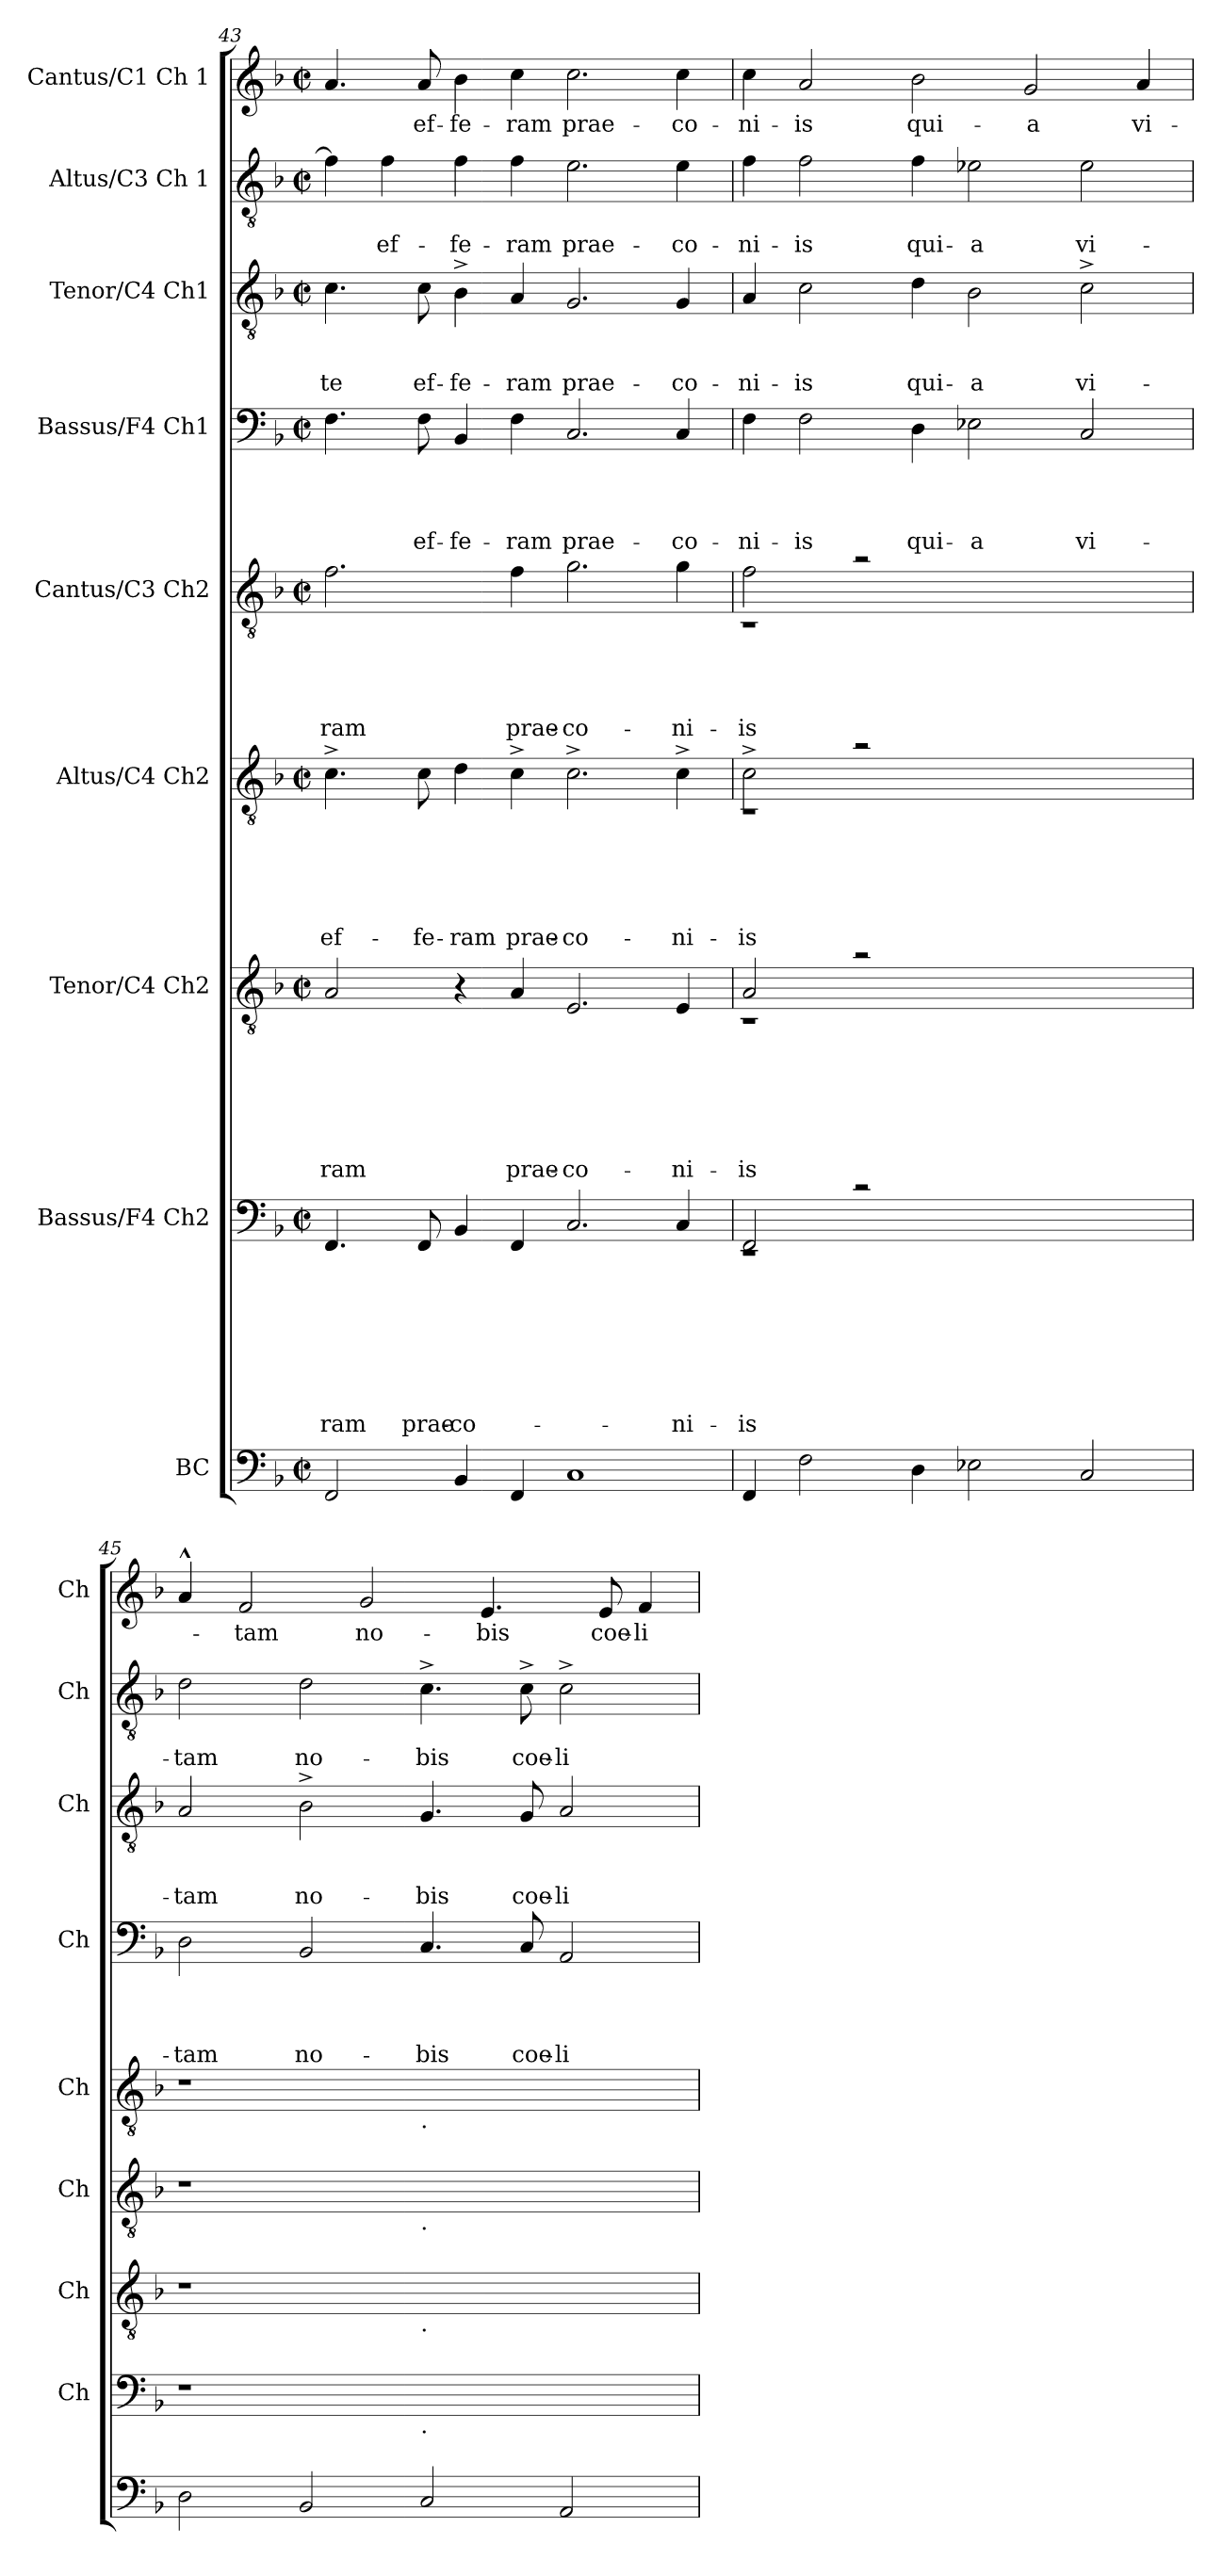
**kern	**kern	**text	**text	**text	**text	**text	**text	**text	**text	**kern	**text	**text	**text	**text	**text	**text	**text	**kern	**text	**text	**text	**text	**text	**text	**kern	**text	**text	**text	**text	**text	**kern	**text	**text	**text	**text	**kern	**text	**text	**text	**kern	**text	**text	**kern	**text
*part9	*part8	*part8	*part8	*part8	*part8	*part8	*part8	*part8	*part8	*part7	*part7	*part7	*part7	*part7	*part7	*part7	*part7	*part6	*part6	*part6	*part6	*part6	*part6	*part6	*part5	*part5	*part5	*part5	*part5	*part5	*part4	*part4	*part4	*part4	*part4	*part3	*part3	*part3	*part3	*part2	*part2	*part2	*part1	*part1
*staff9	*staff8	*staff8	*staff8	*staff8	*staff8	*staff8	*staff8	*staff8	*staff8	*staff7	*staff7	*staff7	*staff7	*staff7	*staff7	*staff7	*staff7	*staff6	*staff6	*staff6	*staff6	*staff6	*staff6	*staff6	*staff5	*staff5	*staff5	*staff5	*staff5	*staff5	*staff4	*staff4	*staff4	*staff4	*staff4	*staff3	*staff3	*staff3	*staff3	*staff2	*staff2	*staff2	*staff1	*staff1
*I"BC	*I"Bassus/F4 Ch2	*	*	*	*	*	*	*	*	*I"Tenor/C4 Ch2	*	*	*	*	*	*	*	*I"Altus/C4 Ch2	*	*	*	*	*	*	*I"Cantus/C3 Ch2	*	*	*	*	*	*I"Bassus/F4 Ch1	*	*	*	*	*I"Tenor/C4 Ch1	*	*	*	*I"Altus/C3 Ch 1	*	*	*I"Cantus/C1 Ch 1	*
*	*I'Ch	*	*	*	*	*	*	*	*	*I'Ch	*	*	*	*	*	*	*	*I'Ch	*	*	*	*	*	*	*I'Ch	*	*	*	*	*	*I'Ch	*	*	*	*	*I'Ch	*	*	*	*I'Ch	*	*	*I'Ch	*
*clefF4	*clefF4	*	*	*	*	*	*	*	*	*clefGv2	*	*	*	*	*	*	*	*clefGv2	*	*	*	*	*	*	*clefGv2	*	*	*	*	*	*clefF4	*	*	*	*	*clefGv2	*	*	*	*clefGv2	*	*	*clefG2	*
*k[b-]	*k[b-]	*	*	*	*	*	*	*	*	*k[b-]	*	*	*	*	*	*	*	*k[b-]	*	*	*	*	*	*	*k[b-]	*	*	*	*	*	*k[b-]	*	*	*	*	*k[b-]	*	*	*	*k[b-]	*	*	*k[b-]	*
*F:	*F:	*	*	*	*	*	*	*	*	*F:	*	*	*	*	*	*	*	*F:	*	*	*	*	*	*	*F:	*	*	*	*	*	*F:	*	*	*	*	*F:	*	*	*	*F:	*	*	*F:	*
*M2/2	*M2/2	*	*	*	*	*	*	*	*	*M2/2	*	*	*	*	*	*	*	*M2/2	*	*	*	*	*	*	*M2/2	*	*	*	*	*	*M2/2	*	*	*	*	*M2/2	*	*	*	*M2/2	*	*	*M2/2	*
*met(c|)	*met(c|)	*	*	*	*	*	*	*	*	*met(c|)	*	*	*	*	*	*	*	*met(c|)	*	*	*	*	*	*	*met(c|)	*	*	*	*	*	*met(c|)	*	*	*	*	*met(c|)	*	*	*	*met(c|)	*	*	*met(c|)	*
=43	=43	=43	=43	=43	=43	=43	=43	=43	=43	=43	=43	=43	=43	=43	=43	=43	=43	=43	=43	=43	=43	=43	=43	=43	=43	=43	=43	=43	=43	=43	=43	=43	=43	=43	=43	=43	=43	=43	=43	=43	=43	=43	=43	=43
!	!	!	!	!	!	!	!	!	!LO:LY:b	!	!	!	!	!	!	!	!LO:LY:b	!	!	!	!	!	!	!LO:LY:b	!	!	!	!	!	!LO:LY:b	!	!	!	!	!	!	!	!	!LO:LY:b	!	!	!	!	!
2FF/	4.FF/	.	.	.	.	.	.	.	-ram	2A/	.	.	.	.	.	.	-ram	4.c^>\	.	.	.	.	.	ef-	2.f\	.	.	.	.	-ram	4.F\	.	.	.	.	4.c\	.	.	te	4f\]	.	.	4.a/	.
!	!	!	!	!	!	!	!	!	!	!	!	!	!	!	!	!	!	!	!	!	!	!	!	!	!	!	!	!	!	!	!	!	!	!	!	!	!	!	!	!	!	!LO:LY:b	!	!
.	.	.	.	.	.	.	.	.	.	.	.	.	.	.	.	.	.	.	.	.	.	.	.	.	.	.	.	.	.	.	.	.	.	.	.	.	.	.	.	4f\	.	ef-	.	.
!	!	!	!	!	!	!	!	!	!LO:LY:b	!	!	!	!	!	!	!	!	!	!	!	!	!	!	!LO:LY:b	!	!	!	!	!	!	!	!	!	!	!LO:LY:b	!	!	!	!LO:LY:b	!	!	!	!	!LO:LY:b
.	8FF/	.	.	.	.	.	.	.	prae-	.	.	.	.	.	.	.	.	8c\	.	.	.	.	.	-fe-	.	.	.	.	.	.	8F\	.	.	.	ef-	8c\	.	.	ef-	.	.	.	8a/	ef-
!	!	!	!	!	!	!	!	!	!LO:LY:b	!	!	!	!	!	!	!	!	!	!	!	!	!	!	!LO:LY:b:rj	!	!	!	!	!	!	!	!	!	!	!LO:LY:b:rj	!	!	!	!LO:LY:b:rj	!	!	!LO:LY:b	!	!LO:LY:b:rj
4BB-/	4BB-/	.	.	.	.	.	.	.	-co-	4r	.	.	.	.	.	.	.	4d\	.	.	.	.	.	-ram	.	.	.	.	.	.	4BB-/	.	.	.	-fe-	4B-^>\	.	.	-fe-	4f\	.	-fe-	4b-\	-fe-
!	!	!	!	!	!	!	!	!	!	!	!	!	!	!	!	!	!LO:LY:b	!	!	!	!	!	!	!LO:LY:b	!	!	!	!	!	!LO:LY:b	!	!	!	!	!LO:LY:b	!	!	!	!LO:LY:b	!	!	!LO:LY:b	!	!LO:LY:b
4FF/	4FF/	.	.	.	.	.	.	.	.	4A/	.	.	.	.	.	.	prae-	4c^>\	.	.	.	.	.	prae-	4f\	.	.	.	.	prae-	4F\	.	.	.	-ram	4A/	.	.	-ram	4f\	.	-ram	4cc\	-ram
!	!	!	!	!	!	!	!	!	!	!	!	!	!	!	!	!	!LO:LY:b:rj	!	!	!	!	!	!	!LO:LY:b:rj	!	!	!	!	!	!LO:LY:b:rj	!	!	!	!	!LO:LY:b:rj	!	!	!	!LO:LY:b:rj	!	!	!LO:LY:b:rj	!	!LO:LY:b:rj
1C	2.C/	.	.	.	.	.	.	.	.	2.E/	.	.	.	.	.	.	-co-	2.c^>\	.	.	.	.	.	-co-	2.g\	.	.	.	.	-co-	2.C/	.	.	.	prae-	2.G/	.	.	prae-	2.e\	.	prae-	2.cc\	prae-
!	!	!	!	!	!	!	!	!	!LO:LY:b	!	!	!	!	!	!	!	!LO:LY:b	!	!	!	!	!	!	!LO:LY:b	!	!	!	!	!	!LO:LY:b	!	!	!	!	!LO:LY:b	!	!	!	!LO:LY:b	!	!	!LO:LY:b	!	!LO:LY:b
.	4C/	.	.	.	.	.	.	.	-ni-	4E/	.	.	.	.	.	.	-ni-	4c^>\	.	.	.	.	.	-ni-	4g\	.	.	.	.	-ni-	4C/	.	.	.	-co-	4G/	.	.	-co-	4e\	.	-co-	4cc\	-co-
=44	=44	=44	=44	=44	=44	=44	=44	=44	=44	=44	=44	=44	=44	=44	=44	=44	=44	=44	=44	=44	=44	=44	=44	=44	=44	=44	=44	=44	=44	=44	=44	=44	=44	=44	=44	=44	=44	=44	=44	=44	=44	=44	=44	=44
*	*^	*	*	*	*	*	*	*	*	*^	*	*	*	*	*	*	*	*^	*	*	*	*	*	*	*^	*	*	*	*	*	*	*	*	*	*	*	*	*	*	*	*	*	*	*
!	!	!LO:N:vis=1	!	!	!	!	!	!	!	!LO:LY:b	!	!LO:N:vis=1	!	!	!	!	!	!	!LO:LY:b	!	!LO:N:vis=1	!	!	!	!	!	!LO:LY:b	!	!LO:N:vis=1	!	!	!	!	!LO:LY:b	!	!	!	!	!LO:LY:b	!	!	!	!LO:LY:b	!	!	!LO:LY:b	!	!LO:LY:b
4FF/	2FF/	0rEE	.	.	.	.	.	.	.	-is	2A/	0rC	.	.	.	.	.	.	-is	2c^<\	0rC	.	.	.	.	.	-is	2f\	0rC	.	.	.	.	-is	4F\	.	.	.	-ni-	4A/	.	.	-ni-	4f\	.	-ni-	4cc\	-ni-
!	!	!	!	!	!	!	!	!	!	!	!	!	!	!	!	!	!	!	!	!	!	!	!	!	!	!	!	!	!	!	!	!	!	!	!	!	!	!	!LO:LY:b	!	!	!	!LO:LY:b	!	!	!LO:LY:b	!	!LO:LY:b
2F\	.	.	.	.	.	.	.	.	.	.	.	.	.	.	.	.	.	.	.	.	.	.	.	.	.	.	.	.	.	.	.	.	.	.	2F\	.	.	.	-is	2c\	.	.	-is	2f\	.	-is	2a/	-is
.	2rc	.	.	.	.	.	.	.	.	.	2ra	.	.	.	.	.	.	.	.	2ra	.	.	.	.	.	.	.	2ra	.	.	.	.	.	.	.	.	.	.	.	.	.	.	.	.	.	.	.	.
!	!	!	!	!	!	!	!	!	!	!	!	!	!	!	!	!	!	!	!	!	!	!	!	!	!	!	!	!	!	!	!	!	!	!	!	!	!	!	!LO:LY:b	!	!	!	!LO:LY:b	!	!	!LO:LY:b	!	!LO:LY:b
4D\	.	.	.	.	.	.	.	.	.	.	.	.	.	.	.	.	.	.	.	.	.	.	.	.	.	.	.	.	.	.	.	.	.	.	4D\	.	.	.	qui-	4d\	.	.	qui-	4f\	.	qui-	2b-\	qui-
!	!	!	!	!	!	!	!	!	!	!	!	!	!	!	!	!	!	!	!	!	!	!	!	!	!	!	!	!	!	!	!	!	!	!	!	!	!	!	!LO:LY:b	!	!	!	!LO:LY:b	!	!	!LO:LY:b	!	!
2E-X\	1ryy	.	.	.	.	.	.	.	.	.	1ryy	.	.	.	.	.	.	.	.	1ryy	.	.	.	.	.	.	.	1ryy	.	.	.	.	.	.	2E-X\	.	.	.	-a	2B-\	.	.	-a	2e-X\	.	-a	.	.
!	!	!	!	!	!	!	!	!	!	!	!	!	!	!	!	!	!	!	!	!	!	!	!	!	!	!	!	!	!	!	!	!	!	!	!	!	!	!	!	!	!	!	!	!	!	!	!	!LO:LY:b
.	.	.	.	.	.	.	.	.	.	.	.	.	.	.	.	.	.	.	.	.	.	.	.	.	.	.	.	.	.	.	.	.	.	.	.	.	.	.	.	.	.	.	.	.	.	.	2g/	-a
!	!	!	!	!	!	!	!	!	!	!	!	!	!	!	!	!	!	!	!	!	!	!	!	!	!	!	!	!	!	!	!	!	!	!	!	!	!	!	!LO:LY:b	!	!	!	!LO:LY:b	!	!	!LO:LY:b	!	!
2C/	.	.	.	.	.	.	.	.	.	.	.	.	.	.	.	.	.	.	.	.	.	.	.	.	.	.	.	.	.	.	.	.	.	.	2C/	.	.	.	vi-	2c^>\	.	.	vi-	2e-\	.	vi-	.	.
!	!	!	!	!	!	!	!	!	!	!	!	!	!	!	!	!	!	!	!	!	!	!	!	!	!	!	!	!	!	!	!	!	!	!	!	!	!	!	!	!	!	!	!	!	!	!	!	!LO:LY:b
.	.	.	.	.	.	.	.	.	.	.	.	.	.	.	.	.	.	.	.	.	.	.	.	.	.	.	.	.	.	.	.	.	.	.	.	.	.	.	.	.	.	.	.	.	.	.	4a/	vi-
*	*v	*v	*	*	*	*	*	*	*	*	*	*	*	*	*	*	*	*	*	*v	*v	*	*	*	*	*	*	*v	*v	*	*	*	*	*	*	*	*	*	*	*	*	*	*	*	*	*	*	*
*	*	*	*	*	*	*	*	*	*	*v	*v	*	*	*	*	*	*	*	*	*	*	*	*	*	*	*	*	*	*	*	*	*	*	*	*	*	*	*	*	*	*	*	*	*	*
!!LO:LB:g=z
=45	=45	=45	=45	=45	=45	=45	=45	=45	=45	=45	=45	=45	=45	=45	=45	=45	=45	=45	=45	=45	=45	=45	=45	=45	=45	=45	=45	=45	=45	=45	=45	=45	=45	=45	=45	=45	=45	=45	=45	=45	=45	=45	=45	=45
!	!	!	!	!	!	!	!	!	!	!	!	!	!	!	!	!	!	!	!	!	!	!	!	!	!	!	!	!	!	!	!	!	!	!	!LO:LY:b	!	!	!	!LO:LY:b	!	!	!LO:LY:b	!	!
2D\	1r	.	.	.	.	.	.	.	.	1r	.	.	.	.	.	.	.	1r	.	.	.	.	.	.	1r	.	.	.	.	.	2D\	.	.	.	-tam	2A/	.	.	-tam	2d\	.	-tam	4a^^</	.
!	!	!	!	!	!	!	!	!	!	!	!	!	!	!	!	!	!	!	!	!	!	!	!	!	!	!	!	!	!	!	!	!	!	!	!	!	!	!	!	!	!	!	!	!LO:LY:b
.	.	.	.	.	.	.	.	.	.	.	.	.	.	.	.	.	.	.	.	.	.	.	.	.	.	.	.	.	.	.	.	.	.	.	.	.	.	.	.	.	.	.	2f/	-tam
!	!	!	!	!	!	!	!	!	!	!	!	!	!	!	!	!	!	!	!	!	!	!	!	!	!	!	!	!	!	!	!	!	!	!	!LO:LY:b	!	!	!	!LO:LY:b	!	!	!LO:LY:b	!	!
2BB-/	.	.	.	.	.	.	.	.	.	.	.	.	.	.	.	.	.	.	.	.	.	.	.	.	.	.	.	.	.	.	2BB-/	.	.	.	no-	2B-^>\	.	.	no-	2d\	.	no-	.	.
!	!	!	!	!	!	!	!	!	!	!	!	!	!	!	!	!	!	!	!	!	!	!	!	!	!	!	!	!	!	!	!	!	!	!	!	!	!	!	!	!	!	!	!	!LO:LY:b
.	.	.	.	.	.	.	.	.	.	.	.	.	.	.	.	.	.	.	.	.	.	.	.	.	.	.	.	.	.	.	.	.	.	.	.	.	.	.	.	.	.	.	2g/	no-
!	!	!	!	!	!	!	!	!	!	!	!	!	!	!	!	!	!	!	!	!	!	!	!	!	!LO:TX:b:t=.	!	!	!	!	!	!	!	!	!	!	!	!	!	!	!	!	!	!	!
!	!	!	!	!	!	!	!	!	!	!	!	!	!	!	!	!	!	!LO:TX:b:t=.	!	!	!	!	!	!	!	!	!	!	!	!	!	!	!	!	!	!	!	!	!	!	!	!	!	!
!	!	!	!	!	!	!	!	!	!	!LO:TX:b:t=.	!	!	!	!	!	!	!	!	!	!	!	!	!	!	!	!	!	!	!	!	!	!	!	!	!	!	!	!	!	!	!	!	!	!
!	!LO:TX:b:t=.	!	!	!	!	!	!	!	!	!	!	!	!	!	!	!	!	!	!	!	!	!	!	!	!	!	!	!	!	!	!	!	!	!	!	!	!	!	!	!	!	!	!	!
!	!	!	!	!	!	!	!	!	!	!	!	!	!	!	!	!	!	!	!	!	!	!	!	!	!	!	!	!	!	!	!	!	!	!	!LO:LY:b	!	!	!	!LO:LY:b	!	!	!LO:LY:b	!	!
2C/	1ryy	.	.	.	.	.	.	.	.	1ryy	.	.	.	.	.	.	.	1ryy	.	.	.	.	.	.	1ryy	.	.	.	.	.	4.C/	.	.	.	-bis	4.G/	.	.	-bis	4.c^>\	.	-bis	.	.
!	!	!	!	!	!	!	!	!	!	!	!	!	!	!	!	!	!	!	!	!	!	!	!	!	!	!	!	!	!	!	!	!	!	!	!	!	!	!	!	!	!	!	!	!LO:LY:b
.	.	.	.	.	.	.	.	.	.	.	.	.	.	.	.	.	.	.	.	.	.	.	.	.	.	.	.	.	.	.	.	.	.	.	.	.	.	.	.	.	.	.	4.e/	-bis
!	!	!	!	!	!	!	!	!	!	!	!	!	!	!	!	!	!	!	!	!	!	!	!	!	!	!	!	!	!	!	!	!	!	!	!LO:LY:b	!	!	!	!LO:LY:b	!	!	!LO:LY:b	!	!
.	.	.	.	.	.	.	.	.	.	.	.	.	.	.	.	.	.	.	.	.	.	.	.	.	.	.	.	.	.	.	8C/	.	.	.	coe-	8G/	.	.	coe-	8c^>\	.	coe-	.	.
!	!	!	!	!	!	!	!	!	!	!	!	!	!	!	!	!	!	!	!	!	!	!	!	!	!	!	!	!	!	!	!	!	!	!	!LO:LY:b	!	!	!	!LO:LY:b	!	!	!LO:LY:b	!	!
2AA/	.	.	.	.	.	.	.	.	.	.	.	.	.	.	.	.	.	.	.	.	.	.	.	.	.	.	.	.	.	.	2AA/	.	.	.	-li-	2A/	.	.	-li-	2c^>\	.	-li-	.	.
!	!	!	!	!	!	!	!	!	!	!	!	!	!	!	!	!	!	!	!	!	!	!	!	!	!	!	!	!	!	!	!	!	!	!	!	!	!	!	!	!	!	!	!	!LO:LY:b
.	.	.	.	.	.	.	.	.	.	.	.	.	.	.	.	.	.	.	.	.	.	.	.	.	.	.	.	.	.	.	.	.	.	.	.	.	.	.	.	.	.	.	8e/	coe-
!	!	!	!	!	!	!	!	!	!	!	!	!	!	!	!	!	!	!	!	!	!	!	!	!	!	!	!	!	!	!	!	!	!	!	!	!	!	!	!	!	!	!	!	!LO:LY:b
.	.	.	.	.	.	.	.	.	.	.	.	.	.	.	.	.	.	.	.	.	.	.	.	.	.	.	.	.	.	.	.	.	.	.	.	.	.	.	.	.	.	.	4f/	-li-
=	=	=	=	=	=	=	=	=	=	=	=	=	=	=	=	=	=	=	=	=	=	=	=	=	=	=	=	=	=	=	=	=	=	=	=	=	=	=	=	=	=	=	=	=
*-	*-	*-	*-	*-	*-	*-	*-	*-	*-	*-	*-	*-	*-	*-	*-	*-	*-	*-	*-	*-	*-	*-	*-	*-	*-	*-	*-	*-	*-	*-	*-	*-	*-	*-	*-	*-	*-	*-	*-	*-	*-	*-	*-	*-
